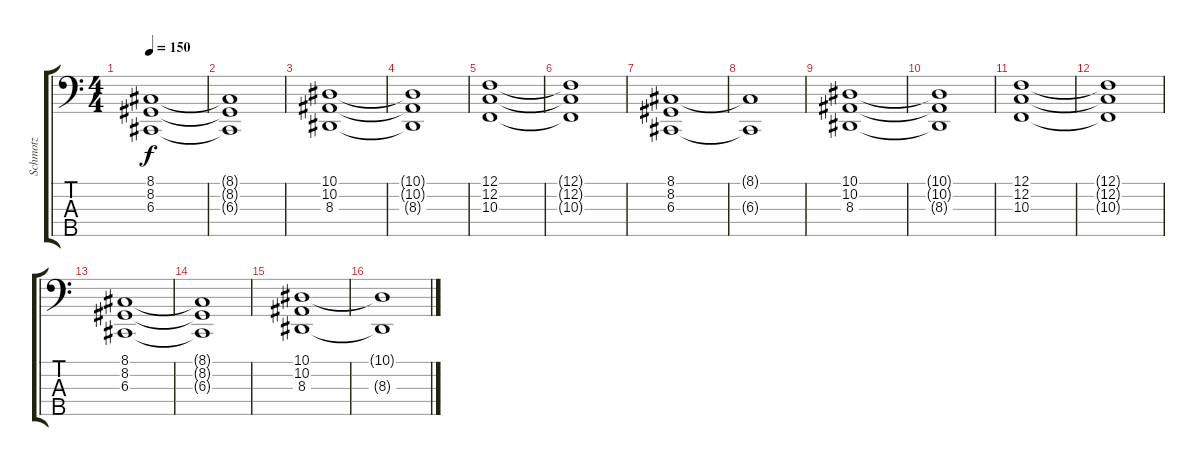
\track ("Schmotz" "Schmotz") {instrument stringensemble1}
\staff {score tabs}
\tuning (F2 C2 G1 D1 A0) {hide}
\ts (4 4)
\tempo 150
\clef f4
\ks c
(8.1 8.2 6.3).1{dy f} |
(8.1{t} 8.2{t} 6.3{t}).1 |
(10.1 10.2 8.3).1 |
(10.1{t} 10.2{t} 8.3{t}).1 |
(12.1 12.2 10.3).1 |
(12.1{t} 12.2{t} 10.3{t}).1 |
(8.1 8.2 6.3).1 |
(8.1{t} 6.3{t}).1 |
(10.1 10.2 8.3).1 |
(10.1{t} 10.2{t} 8.3{t}).1 |
(12.1 12.2 10.3).1 |
(12.1{t} 12.2{t} 10.3{t}).1 |
(8.1 8.2 6.3).1 |
(8.1{t} 8.2{t} 6.3{t}).1 |
(10.1 10.2 8.3).1 |
(10.1{t} 8.3{t}).1
